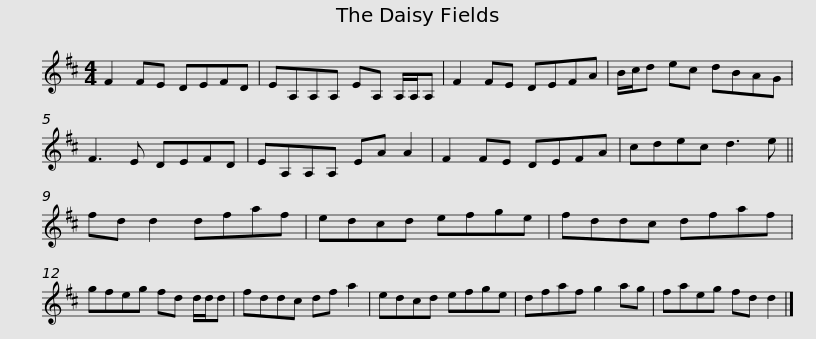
X:1
L:1/8
M:4/4
I:linebreak $
K:D
V:1 treble
V:1
 F2 FE DEFD | EA,A,A, EA, A,/A,/A, | F2 FE DEFA | B/c/d ec dBAG | F3 E DEFD |$ %5
 EA,A,A, EA A2 | F2 FE DEFA | cdec d3 e || fd d2 dfaf | edcd efge | %10
 fddc dfaf |$ gfeg fd d/d/d | fddc df a2 | edcd efge | dfaf g2 ag | %15
 faeg fd d2 |] %16
